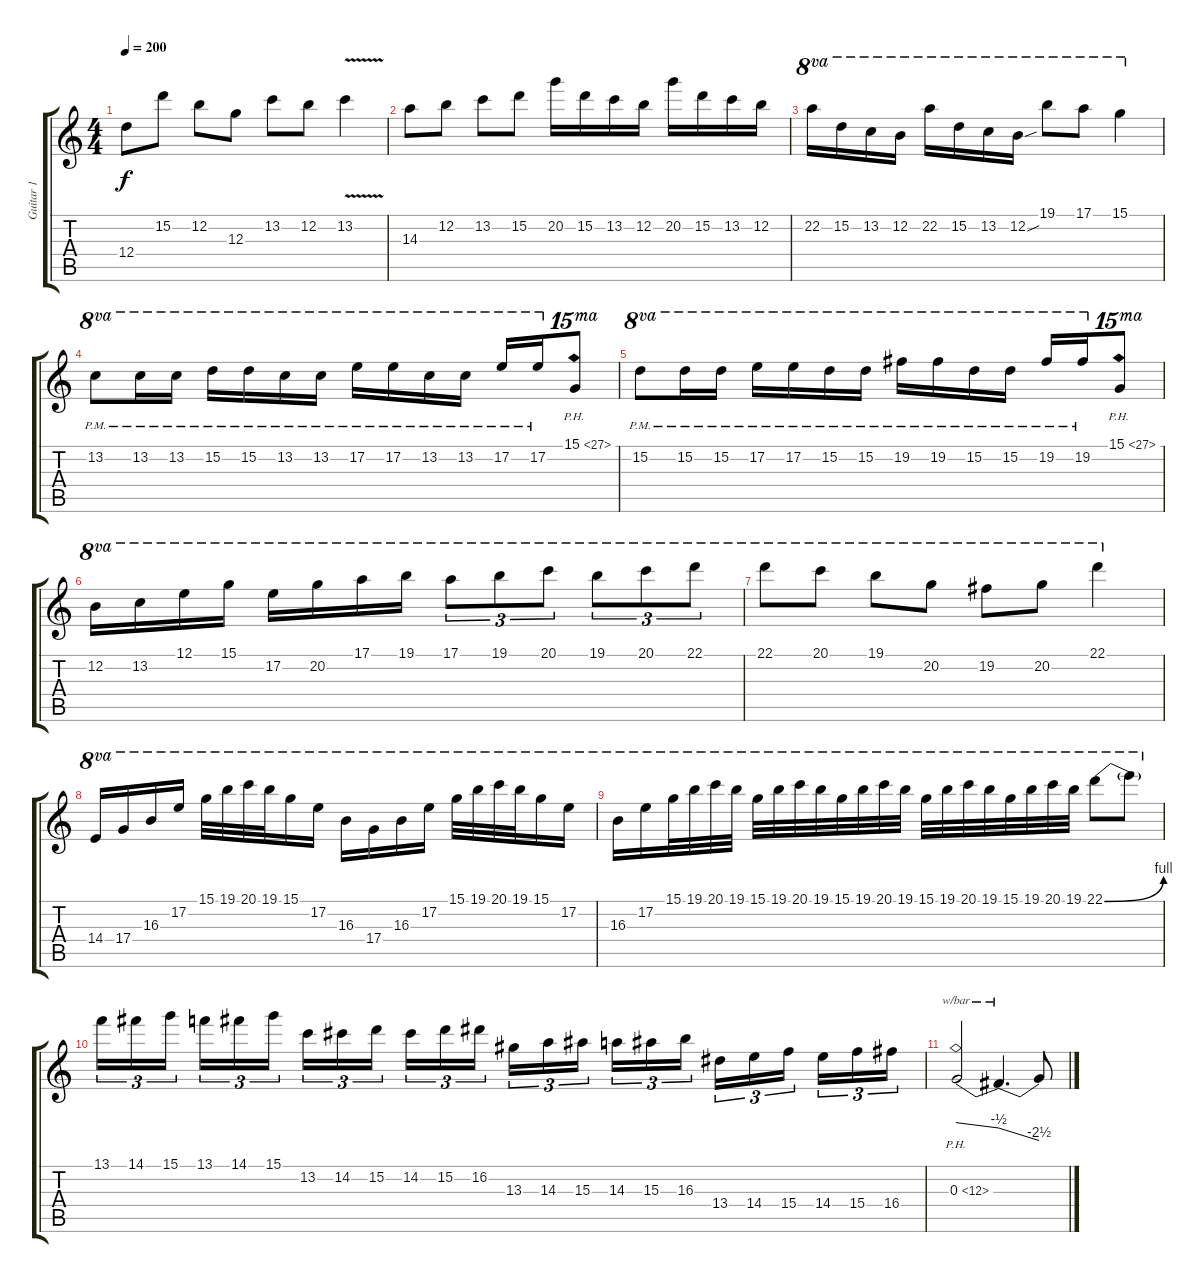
\track ("Guitar 1" "Guitar 1") {instrument overdrivenguitar}
\staff {score tabs}
\tuning (E4 B3 G3 D3 A2 E2) {hide}
\ts (4 4)
\tempo 200
\clef g2
\ks c
12.4.8{dy f} 15.2.8 12.2.8 12.3.8 13.2.8 12.2.8 13.2{v}.4 |
14.3.8 12.2.8 13.2.8 15.2.8 20.2.16 15.2.16 13.2.16 12.2.16 20.2.16 15.2.16 13.2.16 12.2.16 |
22.2.16{ot 8va} 15.2.16{ot 8va} 13.2.16{ot 8va} 12.2.16{ot 8va} 22.2.16{ot 8va} 15.2.16{ot 8va} 13.2.16{ot 8va} 12.2{sou}.16{ot 8va} 19.1.8{ot 8va} 17.1.8{ot 8va} 15.1.4{ot 8va} |
13.2{pm}.8{ot 8va} 13.2{pm}.16{ot 8va} 13.2{pm}.16{ot 8va} 15.2{pm}.16{ot 8va} 15.2{pm}.16{ot 8va} 13.2{pm}.16{ot 8va} 13.2{pm}.16{ot 8va} 17.2{pm}.16{ot 8va} 17.2{pm}.16{ot 8va} 13.2{pm}.16{ot 8va} 13.2{pm}.16{ot 8va} 17.2{pm}.16{ot 8va} 17.2{pm}.16{ot 8va} 15.1{ph 12}.8{ot 15ma} |
15.2{pm}.8{ot 8va} 15.2{pm}.16{ot 8va} 15.2{pm}.16{ot 8va} 17.2{pm}.16{ot 8va} 17.2{pm}.16{ot 8va} 15.2{pm}.16{ot 8va} 15.2{pm}.16{ot 8va} 19.2{pm}.16{ot 8va} 19.2{pm}.16{ot 8va} 15.2{pm}.16{ot 8va} 15.2{pm}.16{ot 8va} 19.2{pm}.16{ot 8va} 19.2{pm}.16{ot 8va} 15.1{ph 12}.8{ot 15ma} |
12.2.16{ot 8va} 13.2.16{ot 8va} 12.1.16{ot 8va} 15.1.16{ot 8va} 17.2.16{ot 8va} 20.2.16{ot 8va} 17.1.16{ot 8va} 19.1.16{ot 8va} 17.1.8{tu (3 2) ot 8va} 19.1.8{tu (3 2) ot 8va} 20.1.8{tu (3 2) ot 8va} 19.1.8{tu (3 2) ot 8va} 20.1.8{tu (3 2) ot 8va} 22.1.8{tu (3 2) ot 8va} |
22.1.8{ot 8va} 20.1.8{ot 8va} 19.1.8{ot 8va} 20.2.8{ot 8va} 19.2.8{ot 8va} 20.2.8{ot 8va} 22.1.4{ot 8va} |
14.4.16{ot 8va} 17.4.16{ot 8va} 16.3.16{ot 8va} 17.2.16{ot 8va} 15.1.32{ot 8va} 19.1.32{ot 8va} 20.1.32{ot 8va} 19.1.32{ot 8va} 15.1.16{ot 8va} 17.2.16{ot 8va} 16.3.16{ot 8va} 17.4.16{ot 8va} 16.3.16{ot 8va} 17.2.16{ot 8va} 15.1.32{ot 8va} 19.1.32{ot 8va} 20.1.32{ot 8va} 19.1.32{ot 8va} 15.1.16{ot 8va} 17.2.16{ot 8va} |
16.3.16{ot 8va} 17.2.16{ot 8va} 15.1.32{ot 8va} 19.1.32{ot 8va} 20.1.32{ot 8va} 19.1.32{ot 8va} 15.1.32{ot 8va} 19.1.32{ot 8va} 20.1.32{ot 8va} 19.1.32{ot 8va} 15.1.32{ot 8va} 19.1.32{ot 8va} 20.1.32{ot 8va} 19.1.32{ot 8va} 15.1.32{ot 8va} 19.1.32{ot 8va} 20.1.32{ot 8va} 19.1.32{ot 8va} 15.1.32{ot 8va} 19.1.32{ot 8va} 20.1.32{ot 8va} 19.1.32{ot 8va} 22.1{be (bend 0 0 60 4)}.8{ot 8va} 22.1{t}.8{ot 8va} |
13.1.16{tu (3 2)} 14.1.16{tu (3 2)} 15.1.16{tu (3 2) beam splitsecondary} 13.1.16{tu (3 2)} 14.1.16{tu (3 2)} 15.1.16{tu (3 2)} 13.2.16{tu (3 2)} 14.2.16{tu (3 2)} 15.2.16{tu (3 2) beam splitsecondary} 14.2.16{tu (3 2)} 15.2.16{tu (3 2)} 16.2.16{tu (3 2)} 13.3.16{tu (3 2)} 14.3.16{tu (3 2)} 15.3.16{tu (3 2) beam splitsecondary} 14.3.16{tu (3 2)} 15.3.16{tu (3 2)} 16.3.16{tu (3 2)} 13.4.16{tu (3 2)} 14.4.16{tu (3 2)} 15.4.16{tu (3 2) beam splitsecondary} 14.4.16{tu (3 2)} 15.4.16{tu (3 2)} 16.4.16{tu (3 2)} |
0.3{ph 12}.2{tbe (dive default 0 0 60 -2)} 0.3{t}.4{d tbe (dive default 0 -2 60 -10)} 0.3{t}.8
